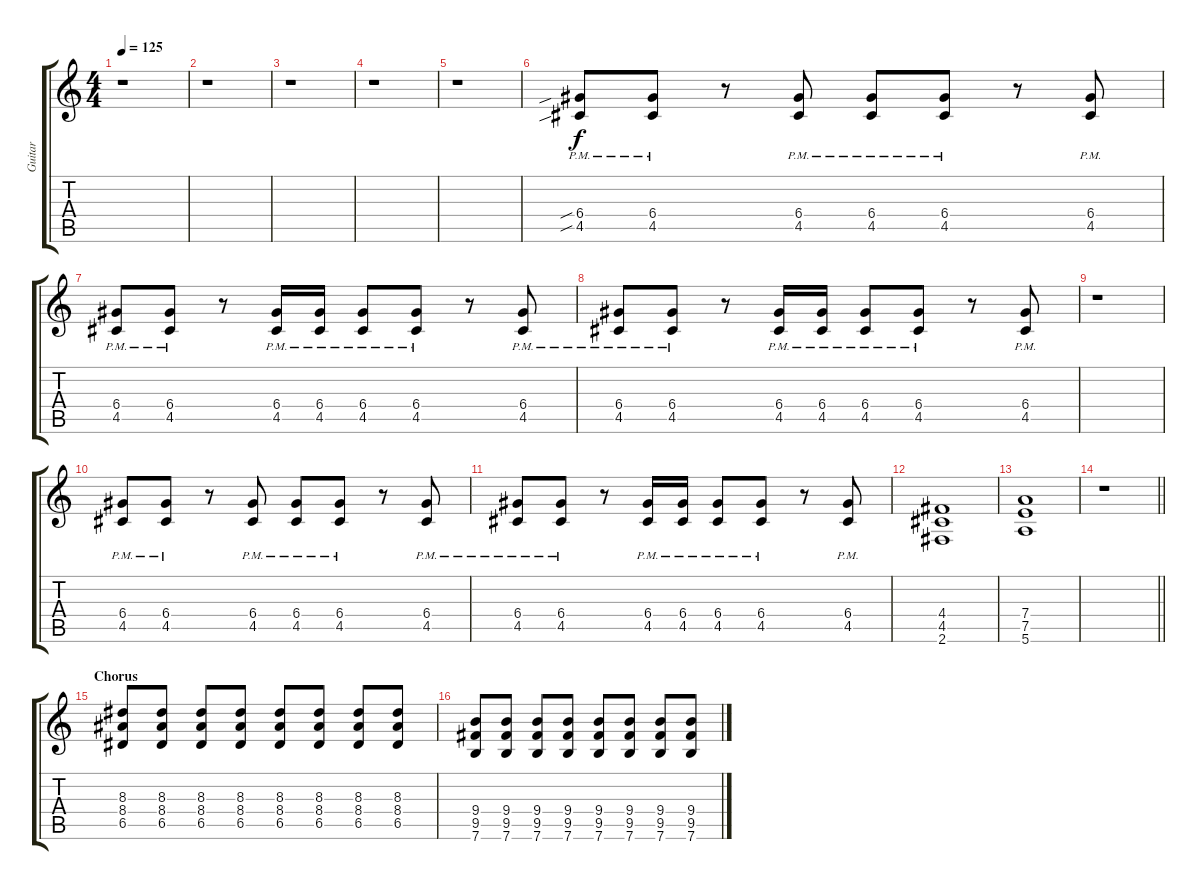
\track ("Guitar" "Guitar") {instrument distortionguitar}
\staff {score tabs}
\tuning (E4 B3 G3 D3 A2 E2) {hide}
\ts (4 4)
\tempo 125
\clef g2
\ks c
r.1{dy f} |
r.1 |
r.1 |
r.1 |
r.1 |
(6.4{sib pm} 4.5{sib pm}).8 (6.4{pm} 4.5{pm}).8 r.8 (6.4{pm} 4.5{pm}).8 (6.4{pm} 4.5{pm}).8 (6.4{pm} 4.5{pm}).8 r.8 (6.4{pm} 4.5{pm}).8 |
(6.4{pm} 4.5{pm}).8 (6.4{pm} 4.5{pm}).8 r.8 (6.4{pm} 4.5{pm}).16 (6.4{pm} 4.5{pm}).16 (6.4{pm} 4.5{pm}).8 (6.4{pm} 4.5{pm}).8 r.8 (6.4{pm} 4.5{pm}).8 |
(6.4{pm} 4.5{pm}).8 (6.4{pm} 4.5{pm}).8 r.8 (6.4{pm} 4.5{pm}).16 (6.4{pm} 4.5{pm}).16 (6.4{pm} 4.5{pm}).8 (6.4{pm} 4.5{pm}).8 r.8 (6.4{pm} 4.5{pm}).8 |
r.1 |
(6.4{pm} 4.5{pm}).8 (6.4{pm} 4.5{pm}).8 r.8 (6.4{pm} 4.5{pm}).8 (6.4{pm} 4.5{pm}).8 (6.4{pm} 4.5{pm}).8 r.8 (6.4{pm} 4.5{pm}).8 |
(6.4{pm} 4.5{pm}).8 (6.4{pm} 4.5{pm}).8 r.8 (6.4{pm} 4.5{pm}).16 (6.4{pm} 4.5{pm}).16 (6.4{pm} 4.5{pm}).8 (6.4{pm} 4.5{pm}).8 r.8 (6.4{pm} 4.5{pm}).8 |
(4.4 4.5 2.6).1 |
(7.4 7.5 5.6).1 |
\barLineRight lightlight
r.1 |
\section ("" "Chorus ")
(8.3 8.4 6.5).8 (8.3 8.4 6.5).8 (8.3 8.4 6.5).8 (8.3 8.4 6.5).8 (8.3 8.4 6.5).8 (8.3 8.4 6.5).8 (8.3 8.4 6.5).8 (8.3 8.4 6.5).8 |
(9.4 9.5 7.6).8 (9.4 9.5 7.6).8 (9.4 9.5 7.6).8 (9.4 9.5 7.6).8 (9.4 9.5 7.6).8 (9.4 9.5 7.6).8 (9.4 9.5 7.6).8 (9.4 9.5 7.6).8
